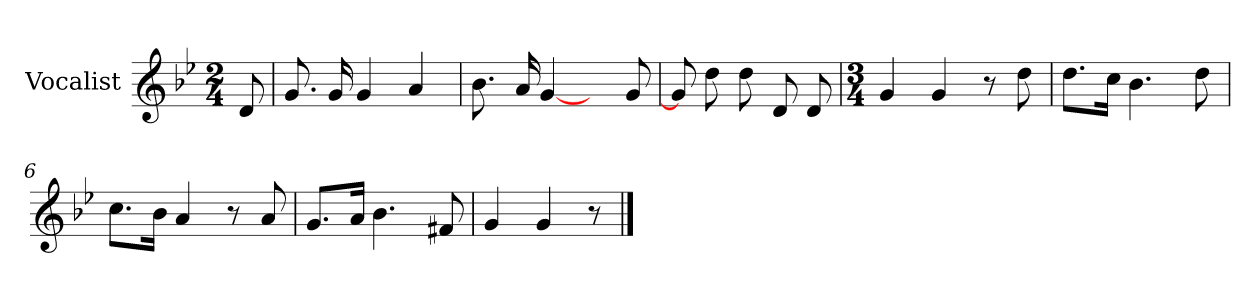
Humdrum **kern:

**kern
*part1
*staff1
*I"Vocalist
*k[b-e-]
*g:
*M2/4
=
8d
=1
8.g
16g
4g
4a
=2
8.b-
16a
[4g
8ryy
8g
=3
8g]
8dd
8dd
8d
8d
=4
*M3/4
4g
4g
8r
8dd
=5
8.ddL
16ccJk
4.b-
8dd
=6
8.ccL
16b-Jk
4a
8r
8a
=7
8.gL
16aJk
4.b-
8f#X
=8
4g
4g
8r
==
*-
